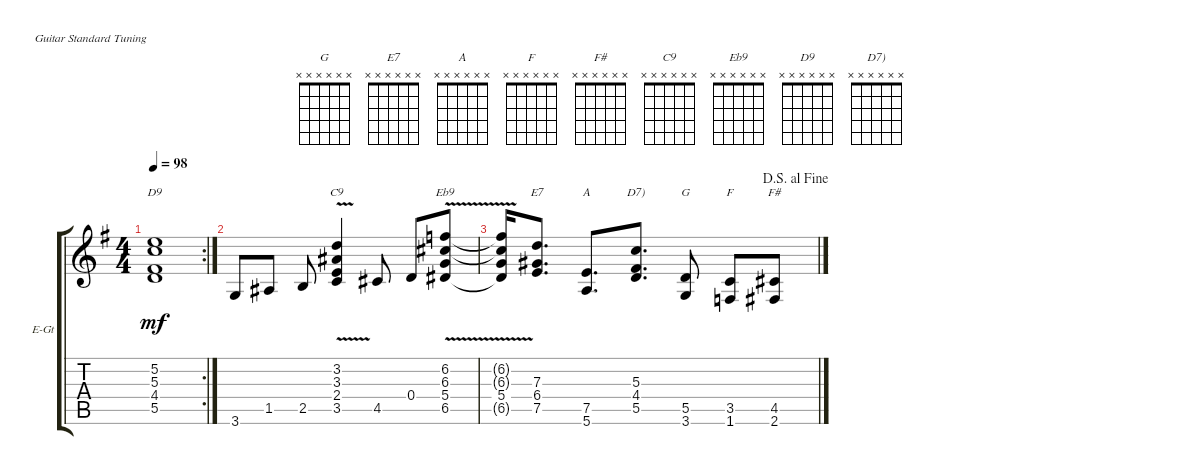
\bracketExtendMode groupsimilarinstruments
\multiBarRest
\firstSystemTrackNameOrientation horizontal
\otherSystemsTrackNameOrientation horizontal
\track ("Electric Guitar" "E-Gt") {instrument overdrivenguitar}
\staff {score tabs}
\tuning (E4 B3 G3 D3 A2 E2)
\chord ("G" x x x x x x)
\chord ("E7" x x x x x x)
\chord ("A" x x x x x x)
\chord ("F" x x x x x x)
\chord ("F#" x x x x x x)
\chord ("C9" x x x x x x)
\chord ("Eb9" x x x x x x)
\chord ("D9" x x x x x x)
\chord ("D7)" x x x x x x)
\rc 2
\ts (4 4)
\scale
0.294915
\tempo 98
\accidentals auto
\clef g2
\ottava regular
\simile none
\ks g
(5.5 4.4 5.3 5.2).1{ch "D9" dy mf} |
\scale
0.420339 3.6.8 1.5.8 2.5.8 (3.5{v} 2.4{v} 3.3{v} 3.2{v}).4{ch "C9"} 4.5.8 0.4.8 (6.5{v} 5.4{v} 6.3{v} 6.2{v}).8{ch "Eb9"} |
\jump dalsegnoalfine
(6.5{t} 5.4 6.3{t} 6.2{t}).16 (7.5 6.4 7.3).8{d ch "E7"} (5.6 7.5).8{d ch "A"} (5.5 4.4 5.3).8{d ch "D7)"} (3.6 5.5).8{ch "G"} (1.6 3.5).8{ch "F"} (2.6 4.5).8{ch "F#"}
